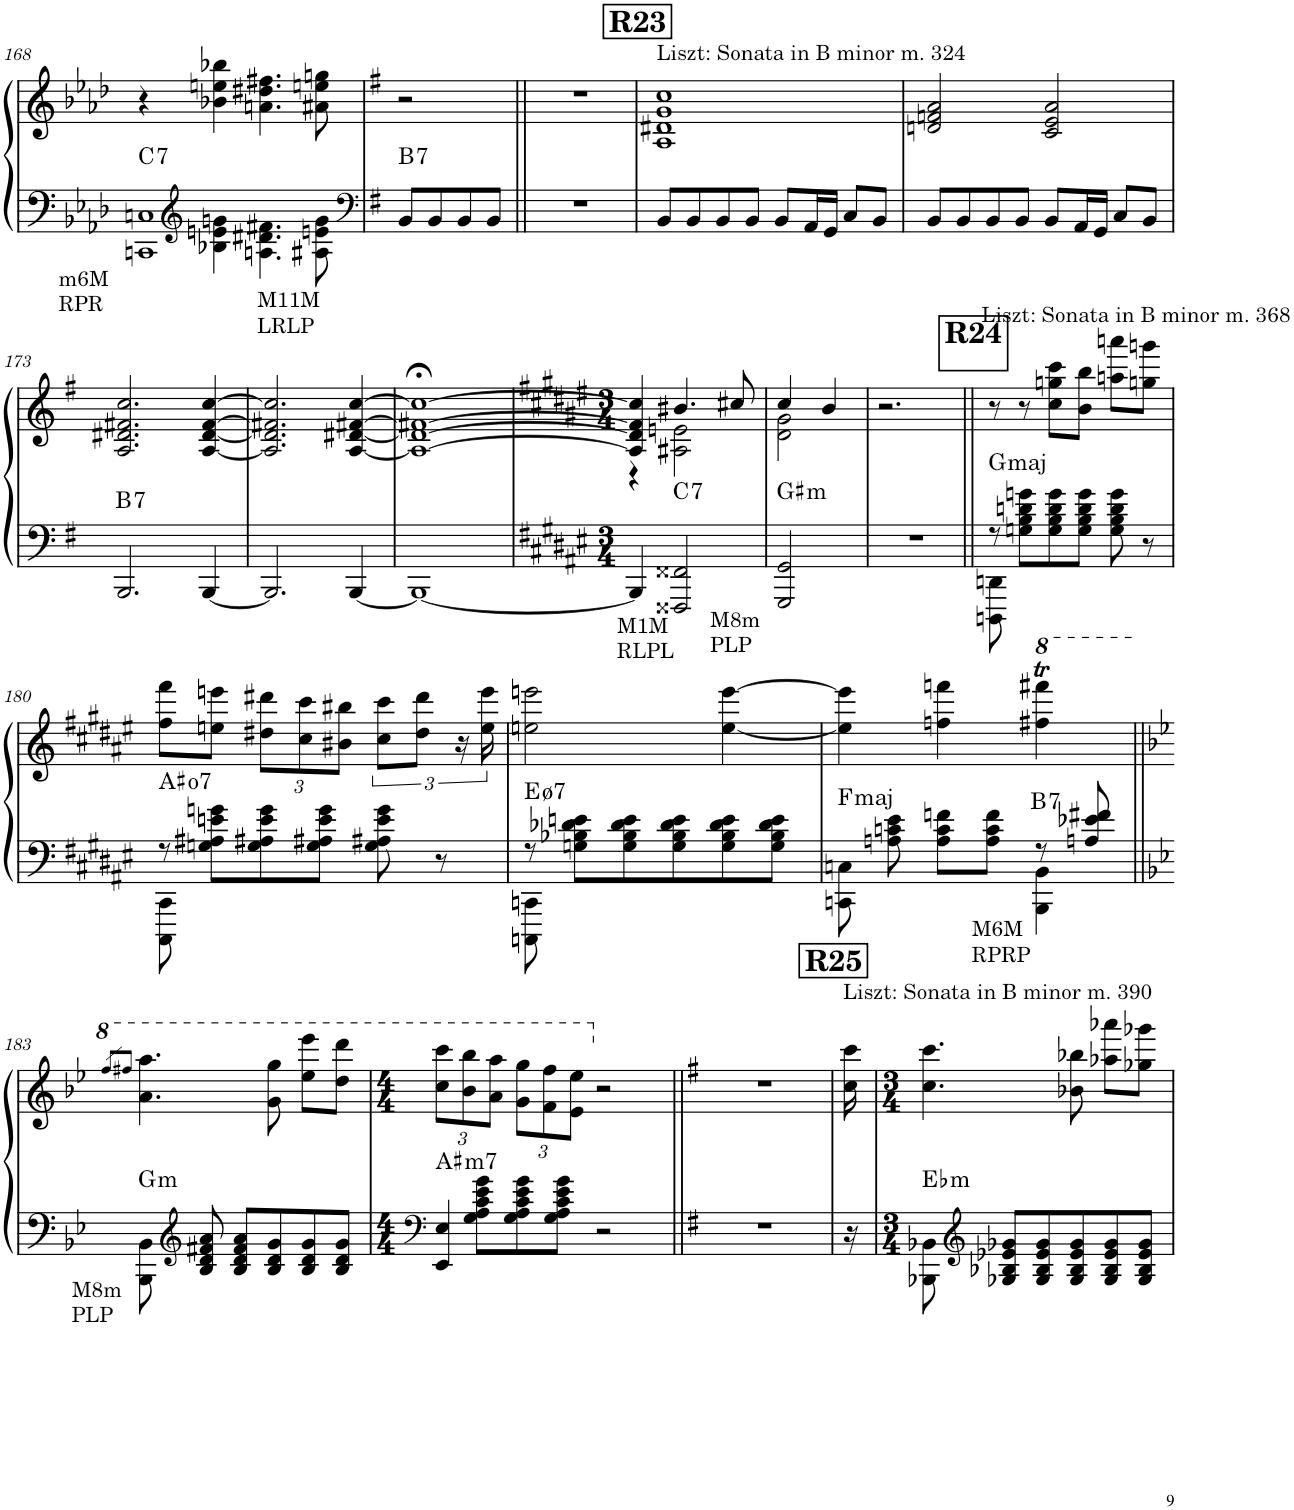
**kern	**kern	**harte
*part1	*part1	*part1
*staff2	*staff1	*
*I"Piano	*	*
*I'Pno.	*	*
!!LO:PB:g=z
*clefG2	*clefG2	*
*k[b-e-a-d-]	*k[b-e-a-d-]	*
*M4/4	*M4/4	*
=168	=168	=168
*^	*	*
!LO:TX:b:t=m6M	!	!	!
!LO:TX:b:t=RPR	!	!	!
!	!	!	!LO:H:kt=7
1CCn 1Cn	4ryy	4r	C:7
*clefG2	*	*	*
.	4B-X\ 4en\ 4gn\	4b-X\ 4een\ 4bb-X\	.
.	4.An\ 4.d#X\ 4.f#X\	4.an\ 4.dd#X\ 4.ff#X\	.
!	!LO:TX:b:t=M11M	!	!
!	!LO:TX:b:t=LRLP	!	!
.	8A#X\ 8en\ 8g\	8a#X\ 8een\ 8ggn\	.
*v	*v	*	*
=169	=169	=169
*clefF4	*	*
*k[f#]	*k[f#]	*
*^	*	*
!	!	!	!LO:H:kt=7
*v	*v	*	*
8BB/L	2r	B:7
8BB/	.	.
8BB/	.	.
8BB/J	.	.
=170||	=170||	=170||
1r	1r	.
!!LO:REH:place=s1:a:B:cj:fs=14:t=R23
=171	=171	=171
!	!LO:TX:a:t=Liszt&colon; Sonata in B minor m. 324	!
8BB/L	1A 1d#X 1g 1cc	.
8BB/	.	.
8BB/	.	.
8BB/J	.	.
8BB/L	.	.
16AA/L	.	.
16GG/JJ	.	.
8C/L	.	.
8BB/J	.	.
=172	=172	=172
8BB/L	2dn/ 2fn/ 2a/	.
8BB/	.	.
8BB/	.	.
8BB/J	.	.
8BB/L	2c/ 2e/ 2a/	.
16AA/L	.	.
16GG/JJ	.	.
8C/L	.	.
8BB/J	.	.
!!LO:LB:g=z
=173	=173	=173
!	!	!LO:H:kt=7
2.BBB/	2.A/ 2.d#X/ 2.f#X/ 2.cc/	B:7
[4BBB/	[4A/ [4d#/ [4f#/ [4cc/	.
=174	=174	=174
2.BBB/]	2.A/] 2.d#/] 2.f#X/] 2.cc/]	.
[4BBB/	[4A/ [4d#X/ [4f#X/ [4cc/	.
=175	=175	=175
1BBB_	1A_;< 1d#_;< 1f#X_;< 1cc_;<	.
=176	=176	=176
*k[f#c#g#d#a#e#]	*k[f#c#g#d#a#e#]	*
*M3/4	*M3/4	*
*	*^	*
!LO:TX:b:t=M1M	!	!	!
!LO:TX:b:t=RLPL	!	!	!
4BBB/]	4A/] 4d#/] 4f#/] 4cc/]	4r	.
!	!	!	!LO:H:kt=7
2FFF##X/ 2FF##X/	4.b#X/	2A#X\ 2en\	C:7
.	8cc#X/	.	.
=177	=177	=177	=177
!LO:TX:b:t=M8m	!	!	!
!LO:TX:b:t=PLP	!	!	!
!	!	!	!LO:H:kt=m
2GGG#/ 2GG#/	4cc#/	2d#\ 2g#\	G#:min
.	4b/	.	.
*	*v	*v	*
=178	=178	=178
2.r	2.r	.
!!LO:REH:place=s1:a:t=
!!LO:REH:place=s1:a:B:cj:fs=14:t=R24
=179||	=179||	=179||
*^	*	*
!	!	!LO:TX:a:t=Liszt&colon; Sonata in B minor m. 368	!LO:H:kt=maj
8r	8DDDn\ 8DDn\	8r	G:maj
8Gn\ 8B\ 8dn\ 8gn\L	8ryy	8r	.
8G\ 8B\ 8d\ 8g\	8ryy	8cc#\ 8ggn\ 8ccc#\L	.
8G\ 8B\ 8d\ 8g\J	8ryy	8b\ 8bb\J	.
8G\ 8B\ 8d\ 8g\	8ryy	8aan\ 8aaan\L	.
8r	8ryy	8ggn\ 8gggn\J	.
!!LO:LB:g=z
=180	=180	=180	=180
!	!	!	!LO:H:kt=7
8r	8CCC#\ 8CC#\	8ff#\ 8fff#\L	A#:dim7
8Gn\ 8A#X\ 8en\ 8gn\L	8ryy	8een\ 8eeen\J	.
*	*	*Xbrackettup	*
8G\ 8A#X\ 8e\ 8g\	8ryy	12dd#X\ 12ddd#X\L	.
.	.	12cc#\ 12ccc#\	.
8G\ 8A#X\ 8e\ 8g\J	8ryy	.	.
.	.	12b#X\ 12bb#X\J	.
*	*	*brackettup	*
8G\ 8A#X\ 8e\ 8g\	8ryy	12cc#\ 12ccc#\L	.
.	.	12dd#\ 12ddd#\J	.
8r	8ryy	.	.
.	.	24r	.
.	.	24ee\ 24eee\	.
=181	=181	=181	=181
!	!	!	!LO:H:kt=7
8r	8CCCn\ 8CCn\	2een\ 2eeen\	E:hdim7
8Gn\ 8B-X\ 8d-X\ 8en\L	8ryy	.	.
8G\ 8B-\ 8d-\ 8e\	8ryy	.	.
8G\ 8B-\ 8d-\ 8e\	8ryy	.	.
8G\ 8B-\ 8d-\ 8e\	8ryy	[4ee\ [4eee\	.
8G\ 8B-\ 8d-\ 8e\J	8ryy	.	.
=182	=182	=182	=182
!	!	!	!LO:H:kt=maj
8ryy	8CCn\ 8Cn\	4ee\] 4eee\]	F:maj
8An\ 8cn\ 8e#\	8ryy	.	.
8A\ 8c\ 8fn\L	4ryy	4ffn\ 4fffn\	.
8A\ 8c\ 8f\J	.	.	.
*	*	*8va	*
!LO:TX:b:t=M6M	!	!	!
!LO:TX:b:t=RPRP	!	!	!
!	!	!	!LO:H:kt=7
8r	4BBB\ 4BB\	4fff#X\T 4ffff#X\T	B:7
8An/ 8e-X/ 8f#X/	.	.	.
!!LO:LB:g=z
=183||	=183||	=183||	=183||
*k[b-e-]	*	*k[b-e-]	*
.	.	8qfff/L	.
.	.	8qfff#X/J	.
!LO:TX:b:t=M8m	!	!	!
!LO:TX:b:t=PLP	!	!	!
!	!	!	!LO:H:kt=m
8ryy	8BBB-\ 8BB-\	4.aa\ 4.aaa\	G:min
*clefG2	*	*	*
8B-/ 8d/ 8f#X/ 8a/	8ryy	.	.
8B-/ 8d/ 8f#/ 8a/L	8ryy	.	.
8B-/ 8d/ 8g/	8ryy	8gg\ 8ggg\	.
8B-/ 8d/ 8g/	8ryy	8eee-\ 8eeee-\L	.
8B-/ 8d/ 8g/J	8ryy	8ddd\ 8dddd\J	.
=184	=184	=184	=184
*clefF4	*	*	*
*M4/4	*	*M4/4	*
*	*	*Xbrackettup	*
!	!	!	!LO:H:kt=m7
4EE-/ 4E-/	8ryy	12ccc\ 12cccc\L	A#:min7
.	.	12bb-\ 12bbb-\	.
.	8G\ 8A\ 8c\ 8e-\ 8g\L	.	.
.	.	12aa\ 12aaa\J	.
4ryy	8G\ 8A\ 8c\ 8e-\ 8g\	12gg\ 12ggg\L	.
.	.	12ff\ 12fff\	.
.	8G\ 8A\ 8c\ 8e-\ 8g\J	.	.
.	.	12ee-\ 12eee-\J	.
*	*	*X8va	*
2r	2ryy	2r	.
*v	*v	*	*
=185||	=185||	=185||
*k[f#]	*k[f#]	*
1r	1r	.
!!LO:REH:place=s1:a:B:cj:fs=14:t=R25
=186	=186	=186
!	!LO:TX:a:t=Liszt&colon; Sonata in B minor m. 390	!
16r	16cc\ 16ccc\	.
=187	=187	=187
*M3/4	*M3/4	*
*^	*	*
!	!	!	!LO:H:kt=m
8ryy	8BBB-X\ 8BB-X\	4.cc\ 4.ccc\	Eb:min
*clefG2	*	*	*
8G-X/ 8B-X/ 8e-X/ 8g-X/L	8ryy	.	.
8G-/ 8B-/ 8e-/ 8g-/	8ryy	.	.
8G-/ 8B-/ 8e-/ 8g-/	8ryy	8b-X\ 8bb-X\	.
8G-/ 8B-/ 8e-/ 8g-/	8ryy	8aa-X\ 8aaa-X\L	.
8G-/ 8B-/ 8e-/ 8g-/J	8ryy	8gg-X\ 8ggg-X\J	.
*v	*v	*	*
=	=	=
*-	*-	*-
